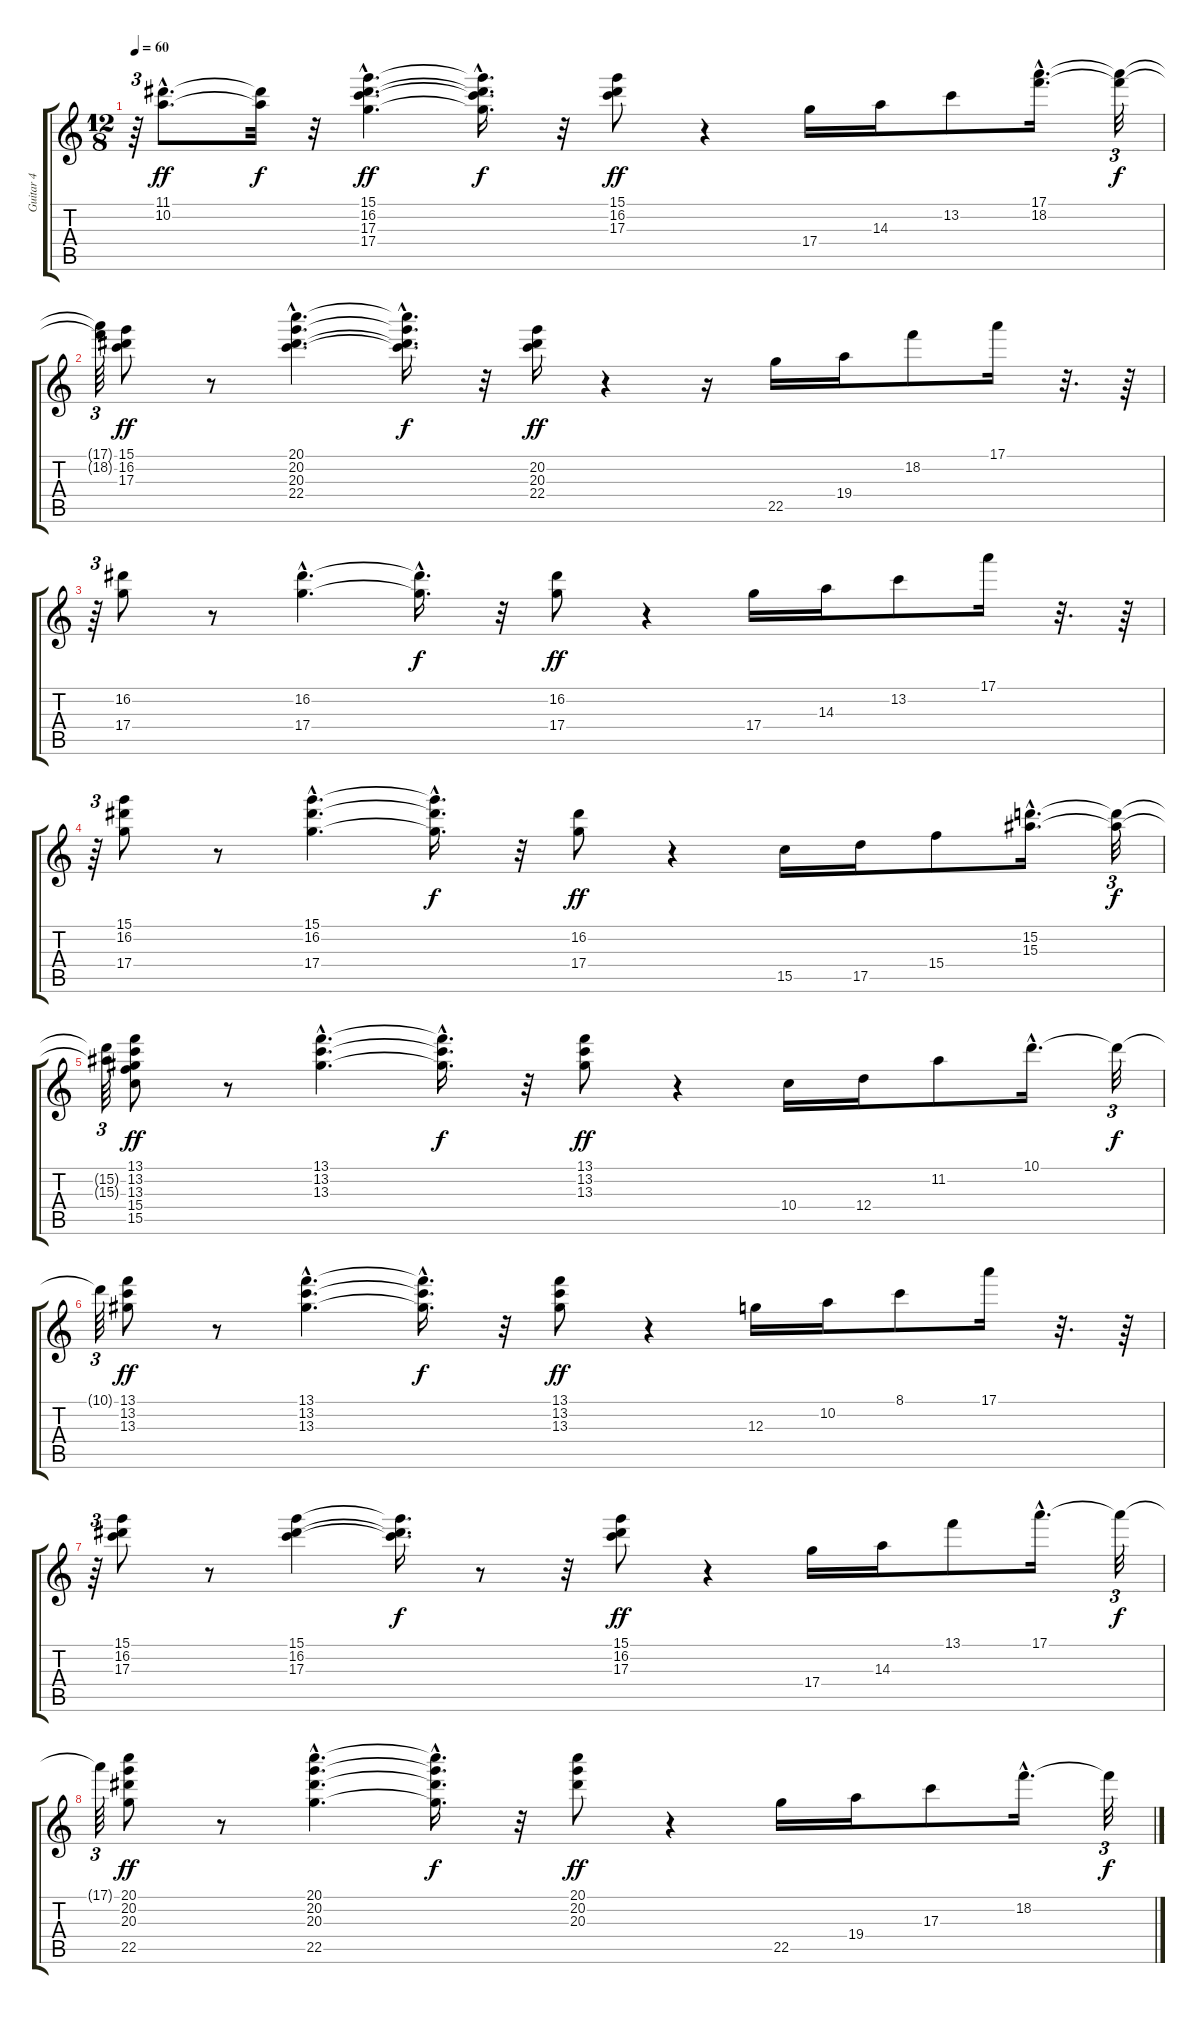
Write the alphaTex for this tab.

\track ("Guitar 4" "Guitar 4") {instrument distortionguitar}
\staff {score tabs}
\tuning (E4 B3 G3 D3 A2 E2) {hide}
\ts (12 8)
\tempo 60
\clef g2
\ks c
r.64{tu (3 2) dy f} (11.1{hac} 10.2{hac}).8{d dy ff} (11.1{t} 10.2{t}).32{dy f} r.32 (15.1{hac} 16.2{hac} 17.3{hac} 17.4{hac}).4{d dy ff} (15.1{hac t} 16.2{hac t} 17.3{hac t} 17.4{hac t}).16{d dy f} r.32 (15.1 16.2 17.3).8{dy ff} r.4 17.4.16 14.3.16 13.2.8 (17.1{hac} 18.2{hac}).16{d} (17.1{t} 18.2{t}).32{tu (3 2) dy f} |
(17.1{t} 18.2{t}).64{tu (3 2)} (15.1 16.2 17.3).8{dy ff} r.8 (20.1{hac} 20.2{hac} 20.3{hac} 22.4{hac}).4{d} (20.1{hac t} 20.2{hac t} 20.3{hac t} 22.4{hac t}).16{d dy f} r.32 (20.2 20.3 22.4).16{dy ff} r.4 r.16 22.5.16 19.4.16 18.2.8 17.1.16 r.32{d} r.64 |
r.64{tu (3 2)} (16.2 17.4).8 r.8 (16.2{hac} 17.4{hac}).4{d} (16.2{hac t} 17.4{hac t}).16{d dy f} r.32 (16.2 17.4).8{dy ff} r.4 17.4.16 14.3.16 13.2.8 17.1.16 r.32{d} r.64 |
r.64{tu (3 2)} (15.1 16.2 17.4).8 r.8 (15.1{hac} 16.2{hac} 17.4{hac}).4{d} (15.1{hac t} 16.2{hac t} 17.4{hac t}).16{d dy f} r.32 (16.2 17.4).8{dy ff} r.4 15.5.16 17.5.16 15.4.8 (15.2{hac} 15.3{hac}).16{d} (15.2{t} 15.3{t}).32{tu (3 2) dy f} |
(15.2{t} 15.3{t}).64{tu (3 2)} (13.1 13.2 13.3 15.4 15.5).8{dy ff} r.8 (13.1{hac} 13.2{hac} 13.3{hac}).4{d} (13.1{hac t} 13.2{hac t} 13.3{hac t}).16{d dy f} r.32 (13.1 13.2 13.3).8{dy ff} r.4 10.4.16 12.4.16 11.2.8 10.1{hac}.16{d} 10.1{t}.32{tu (3 2) dy f} |
10.1{t}.64{tu (3 2)} (13.1 13.2 13.3).8{dy ff} r.8 (13.1{hac} 13.2{hac} 13.3{hac}).4{d} (13.1{hac t} 13.2{hac t} 13.3{hac t}).16{d dy f} r.32 (13.1 13.2 13.3).8{dy ff} r.4 12.3.16 10.2.16 8.1.8 17.1.16 r.32{d} r.64 |
r.64{tu (3 2)} (15.1 16.2 17.3).8 r.8 (15.1 16.2 17.3).4 (15.1{t} 16.2{t} 17.3{t}).16{d dy f} r.8 r.32 (15.1 16.2 17.3).8{dy ff} r.4 17.4.16 14.3.16 13.1.8 17.1{hac}.16{d} 17.1{t}.32{tu (3 2) dy f} |
17.1{t}.64{tu (3 2)} (20.1 20.2 20.3 22.5).8{dy ff} r.8 (20.1{hac} 20.2{hac} 20.3{hac} 22.5{hac}).4{d} (20.1{hac t} 20.2{hac t} 20.3{hac t} 22.5{hac t}).16{d dy f} r.32 (20.1 20.2 20.3).8{dy ff} r.4 22.5.16 19.4.16 17.3.8 18.2{hac}.16{d} 18.2{t}.32{tu (3 2) dy f}
